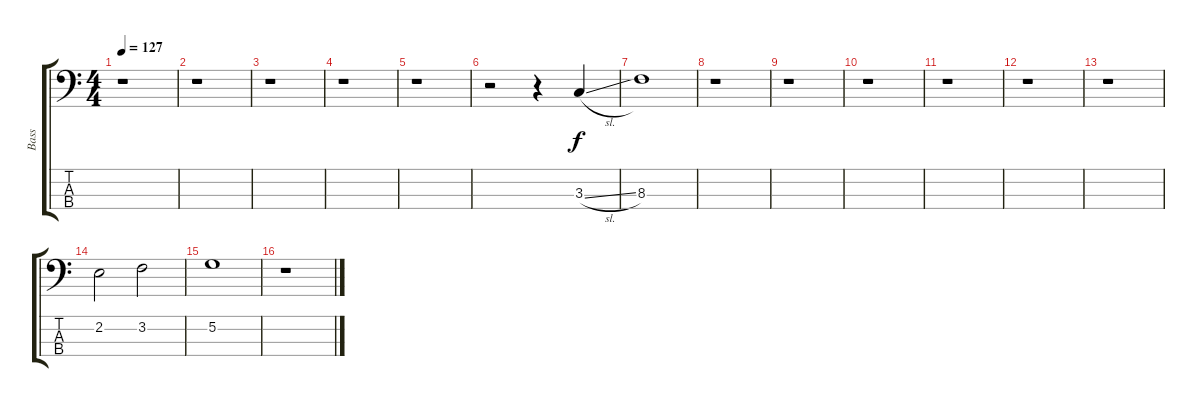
\track ("Bass" "Bass") {instrument electricbassfinger}
\staff {score tabs}
\tuning (G2 D2 A1 E1) {hide}
\ts (4 4)
\tempo 127
\clef f4
\ks c
r.1{dy f} |
r.1 |
r.1 |
r.1 |
r.1 |
r.2 r.4 3.3{sl}.4 |
8.3.1 |
r.1 |
r.1 |
r.1 |
r.1 |
r.1 |
r.1 |
2.2.2 3.2.2 |
5.2.1 |
r.1
